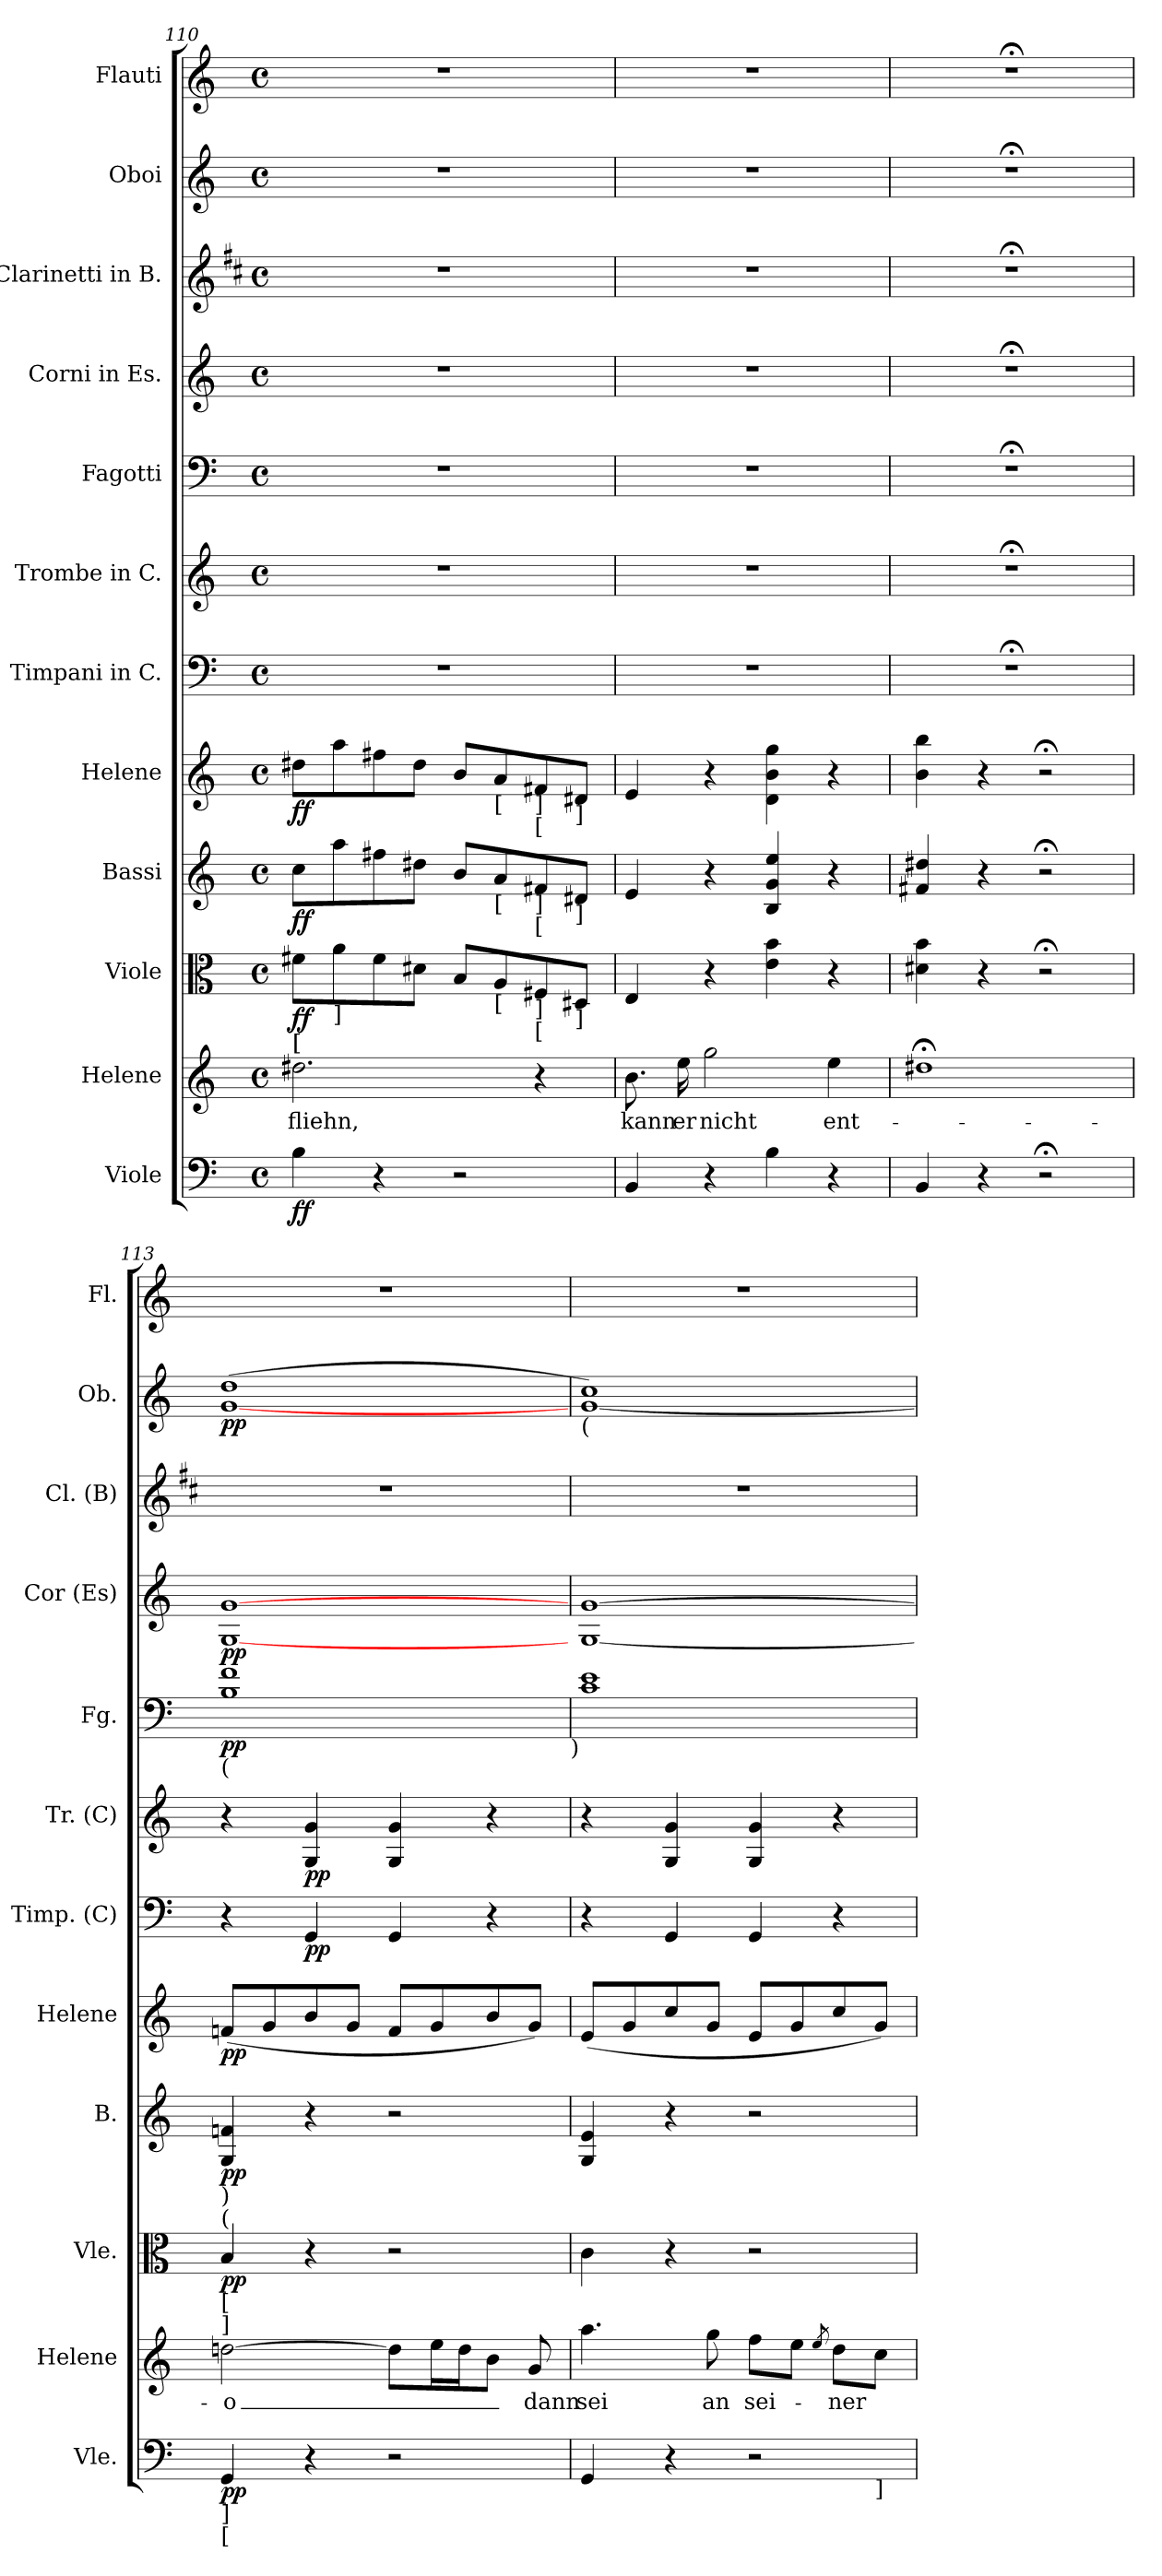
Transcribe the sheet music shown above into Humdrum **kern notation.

**kern	**dynam	**kern	**text	**kern	**dynam	**kern	**dynam	**kern	**dynam	**kern	**dynam	**kern	**dynam	**kern	**dynam	**kern	**dynam	**kern	**kern	**dynam	**kern
*part12	*part12	*part11	*part11	*part10	*part10	*part9	*part9	*part8	*part8	*part7	*part7	*part6	*part6	*part5	*part5	*part4	*part4	*part3	*part2	*part2	*part1
*staff12	*staff12	*staff11	*staff11	*staff10	*staff10	*staff9	*staff9	*staff8	*staff8	*staff7	*staff7	*staff6	*staff6	*staff5	*staff5	*staff4	*staff4	*staff3	*staff2	*staff2	*staff1
*I"Viole	*	*I"Helene	*	*I"Viole	*	*I"Bassi	*	*I"Helene	*	*I"Timpani in C.	*	*I"Trombe in C.	*	*I"Fagotti	*	*I"Corni in Es.	*	*I"Clarinetti in B.	*I"Oboi	*	*I"Flauti
*I'Vle.	*	*I'Helene	*	*I'Vle.	*	*I'B.	*	*I'Helene	*	*I'Timp. (C)	*	*I'Tr. (C)	*	*I'Fg.	*	*I'Cor (Es)	*	*I'Cl. (B)	*I'Ob.	*	*I'Fl.
*clefF4	*	*clefG2	*	*clefC3	*	*clefG2	*	*clefG2	*	*clefF4	*	*clefG2	*	*clefF4	*	*clefG2	*	*clefG2	*clefG2	*	*clefG2
*	*	*	*	*	*	*	*	*	*	*	*	*	*	*	*	*ITrd4c7	*	*ITrd1c2	*	*	*
*k[]	*	*k[]	*	*k[]	*	*k[]	*	*k[]	*	*k[]	*	*k[]	*	*k[]	*	*k[b-]	*	*k[]	*k[]	*	*k[]
*C:	*	*C:	*	*C:	*	*C:	*	*C:	*	*C:	*	*C:	*	*C:	*	*F:	*	*C:	*C:	*	*C:
*M4/4	*	*M4/4	*	*M4/4	*	*M4/4	*	*M4/4	*	*M4/4	*	*M4/4	*	*M4/4	*	*M4/4	*	*M4/4	*M4/4	*	*M4/4
*met(c)	*	*met(c)	*	*met(c)	*	*met(c)	*	*met(c)	*	*met(c)	*	*met(c)	*	*met(c)	*	*met(c)	*	*met(c)	*met(c)	*	*met(c)
=110	=110	=110	=110	=110	=110	=110	=110	=110	=110	=110	=110	=110	=110	=110	=110	=110	=110	=110	=110	=110	=110
!	!	!	!	!LO:TX:b:t=[	!	!	!	!	!	!	!	!	!	!	!	!	!	!	!	!	!
!	!LO:DY:b	!	!	!	!LO:DY:b	!	!LO:DY:b	!	!LO:DY:b	!	!	!	!	!	!	!	!	!	!	!	!
4B\	ff	2.dd#\	fliehn,	8f#\L	ff	8cc\L	ff	8dd#\L	ff	1r	.	1r	.	1r	.	1r	.	1r	1r	.	1r
!	!	!	!	!LO:TX:b:t=]	!	!	!	!	!	!	!	!	!	!	!	!	!	!	!	!	!
.	.	.	.	8a\	.	8aa\	.	8aa\	.	.	.	.	.	.	.	.	.	.	.	.	.
4r	.	.	.	8f#\	.	8ff#\	.	8ff#\	.	.	.	.	.	.	.	.	.	.	.	.	.
.	.	.	.	8d#\J	.	8dd#\J	.	8dd#\J	.	.	.	.	.	.	.	.	.	.	.	.	.
2r	.	.	.	8B/L	.	8b/L	.	8b/L	.	.	.	.	.	.	.	.	.	.	.	.	.
!	!	!	!	!	!	!	!	!LO:TX:b:t=[	!	!	!	!	!	!	!	!	!	!	!	!	!
!	!	!	!	!	!	!LO:TX:b:t=[	!	!	!	!	!	!	!	!	!	!	!	!	!	!	!
!	!	!	!	!LO:TX:b:t=[	!	!	!	!	!	!	!	!	!	!	!	!	!	!	!	!	!
.	.	.	.	8A/	.	8a/	.	8a/	.	.	.	.	.	.	.	.	.	.	.	.	.
!	!	!	!	!	!	!	!	!LO:TX:b:t=]	!	!	!	!	!	!	!	!	!	!	!	!	!
!	!	!	!	!	!	!	!	!LO:TX:b:t=[	!	!	!	!	!	!	!	!	!	!	!	!	!
!	!	!	!	!	!	!LO:TX:b:t=]	!	!	!	!	!	!	!	!	!	!	!	!	!	!	!
!	!	!	!	!	!	!LO:TX:b:t=[	!	!	!	!	!	!	!	!	!	!	!	!	!	!	!
!	!	!	!	!LO:TX:b:t=]	!	!	!	!	!	!	!	!	!	!	!	!	!	!	!	!	!
!	!	!	!	!LO:TX:b:t=[	!	!	!	!	!	!	!	!	!	!	!	!	!	!	!	!	!
.	.	4r	.	8F#/	.	8f#/	.	8f#/	.	.	.	.	.	.	.	.	.	.	.	.	.
!	!	!	!	!	!	!	!	!LO:TX:b:t=]	!	!	!	!	!	!	!	!	!	!	!	!	!
!	!	!	!	!	!	!LO:TX:b:t=]	!	!	!	!	!	!	!	!	!	!	!	!	!	!	!
!	!	!	!	!LO:TX:b:t=]	!	!	!	!	!	!	!	!	!	!	!	!	!	!	!	!	!
.	.	.	.	8D#/J	.	8d#/J	.	8d#/J	.	.	.	.	.	.	.	.	.	.	.	.	.
!!LO:PB:g=z
=111	=111	=111	=111	=111	=111	=111	=111	=111	=111	=111	=111	=111	=111	=111	=111	=111	=111	=111	=111	=111	=111
4BB/	.	8.b\	kann	4E/	.	4e/	.	4e/	.	1r	.	1r	.	1r	.	1r	.	1r	1r	.	1r
.	.	16ee\	er	.	.	.	.	.	.	.	.	.	.	.	.	.	.	.	.	.	.
4r	.	2gg\	nicht	4r	.	4r	.	4r	.	.	.	.	.	.	.	.	.	.	.	.	.
4B\	.	.	.	4e\ 4b\	.	4B/ 4g/ 4ee/	.	4d\ 4b\ 4gg\	.	.	.	.	.	.	.	.	.	.	.	.	.
4r	.	4ee\	ent-	4r	.	4r	.	4r	.	.	.	.	.	.	.	.	.	.	.	.	.
=112	=112	=112	=112	=112	=112	=112	=112	=112	=112	=112	=112	=112	=112	=112	=112	=112	=112	=112	=112	=112	=112
4BB/	.	1dd#;<	.	4d#\ 4b\	.	4f#/ 4dd#/	.	4b\ 4bb\	.	1r;<	.	1r;<	.	1r;<	.	1r;<	.	1r;<	1r;<	.	1r;<
4r	.	.	.	4r	.	4r	.	4r	.	.	.	.	.	.	.	.	.	.	.	.	.
2r;<	.	.	.	2r;<	.	2r;<	.	2r;<	.	.	.	.	.	.	.	.	.	.	.	.	.
=113	=113	=113	=113	=113	=113	=113	=113	=113	=113	=113	=113	=113	=113	=113	=113	=113	=113	=113	=113	=113	=113
!	!	!	!	!	!	!	!	!	!	!	!	!	!	!LO:TX:b:t=(	!	!	!	!	!	!	!
!	!	!	!	!LO:TX:a:t=(	!	!	!	!	!	!	!	!	!	!	!	!	!	!	!	!	!
!	!	!	!	!LO:TX:a:t=)	!	!	!	!	!	!	!	!	!	!	!	!	!	!	!	!	!
!	!	!	!	!LO:TX:b:t=[	!	!	!	!	!	!	!	!	!	!	!	!	!	!	!	!	!
!	!	!	!	!LO:TX:b:t=]	!	!	!	!	!	!	!	!	!	!	!	!	!	!	!	!	!
!LO:TX:b:t=]	!	!	!	!	!	!	!	!	!	!	!	!	!	!	!	!	!	!	!	!	!
!LO:TX:b:t=[	!	!	!	!	!	!	!	!	!	!	!	!	!	!	!	!	!	!	!	!	!
!	!LO:DY:b	!	!	!	!LO:DY:b	!	!LO:DY:b	!	!LO:DY:b	!	!	!	!	!	!LO:DY:b	!	!LO:DY:b	!	!	!LO:DY:b	!
4GG/	pp	[2ddn\	o_	4B/	pp	4G/ 4fn/	pp	(<8fn/L	pp	4r	.	4r	.	1B 1f	pp	[1C [1c	pp	1r	(>[1g 1dd	pp	1r
.	.	.	.	.	.	.	.	8g/	.	.	.	.	.	.	.	.	.	.	.	.	.
!	!	!	!	!	!	!	!	!	!	!	!LO:DY:b	!	!LO:DY:b	!	!	!	!	!	!	!	!
4r	.	.	.	4r	.	4r	.	8b/	.	4GG/	pp	4G/ 4g/	pp	.	.	.	.	.	.	.	.
.	.	.	.	.	.	.	.	8g/J	.	.	.	.	.	.	.	.	.	.	.	.	.
2r	.	8dd\L]	.	2r	.	2r	.	8f/L	.	4GG/	.	4G/ 4g/	.	.	.	.	.	.	.	.	.
.	.	16ee\L	.	.	.	.	.	8g/	.	.	.	.	.	.	.	.	.	.	.	.	.
.	.	16dd\J	.	.	.	.	.	.	.	.	.	.	.	.	.	.	.	.	.	.	.
.	.	8b\J	.	.	.	.	.	8b/	.	4r	.	4r	.	.	.	.	.	.	.	.	.
.	.	8g/	dann	.	.	.	.	8g/J)	.	.	.	.	.	.	.	.	.	.	.	.	.
!	!	!	!	!	!	!	!	!	!	!	!	!	!	!LO:TX:b:t=)	!	!	!	!	!	!	!
=114	=114	=114	=114	=114	=114	=114	=114	=114	=114	=114	=114	=114	=114	=114	=114	=114	=114	=114	=114	=114	=114
!	!	!	!	!	!	!	!	!	!	!	!	!	!	!	!	!	!	!	!LO:TX:b:t=(	!	!
*^	*	*	*	*	*	*	*	*	*	*	*	*	*	*	*	*	*	*	*	*	*
4GG/	2..ryy	.	4.aa\	sei	4c\	.	4G/ 4e/	.	(<8e/L	.	4r	.	4r	.	1c 1e	.	[1C [1c	.	1r	[1g 1cc)	.	1r
.	.	.	.	.	.	.	.	.	8g/	.	.	.	.	.	.	.	.	.	.	.	.	.
4r	.	.	.	.	4r	.	4r	.	8cc/	.	4GG/	.	4G/ 4g/	.	.	.	.	.	.	.	.	.
.	.	.	8gg\	an	.	.	.	.	8g/J	.	.	.	.	.	.	.	.	.	.	.	.	.
2r	.	.	8ff\L	sei-	2r	.	2r	.	8e/L	.	4GG/	.	4G/ 4g/	.	.	.	.	.	.	.	.	.
.	.	.	8ee\J	.	.	.	.	.	8g/	.	.	.	.	.	.	.	.	.	.	.	.	.
.	.	.	8qee/	.	.	.	.	.	.	.	.	.	.	.	.	.	.	.	.	.	.	.
.	.	.	8dd\L	ner	.	.	.	.	8cc/	.	4r	.	4r	.	.	.	.	.	.	.	.	.
!	!LO:TX:b:t=]	!	!	!	!	!	!	!	!	!	!	!	!	!	!	!	!	!	!	!	!	!
.	8ryy	.	8cc\J	.	.	.	.	.	8g/J)	.	.	.	.	.	.	.	.	.	.	.	.	.
*v	*v	*	*	*	*	*	*	*	*	*	*	*	*	*	*	*	*	*	*	*	*	*
=	=	=	=	=	=	=	=	=	=	=	=	=	=	=	=	=	=	=	=	=	=
*-	*-	*-	*-	*-	*-	*-	*-	*-	*-	*-	*-	*-	*-	*-	*-	*-	*-	*-	*-	*-	*-
